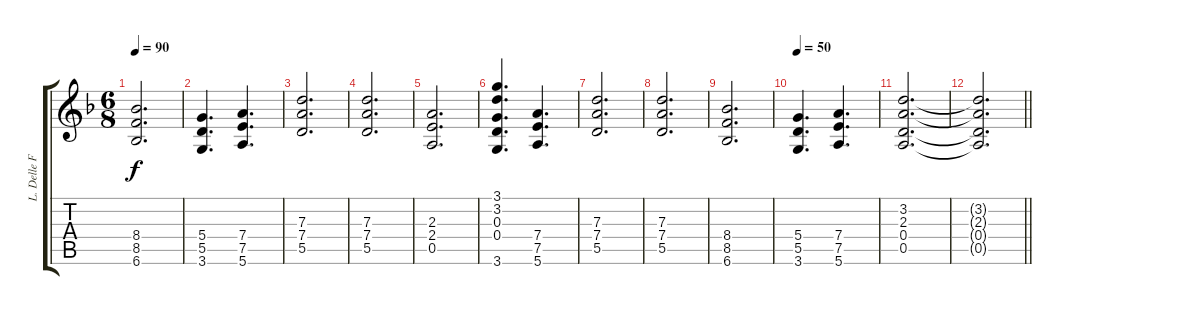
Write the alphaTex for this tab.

\track ("L. Delle Fave (Dist. Guitar R)" "L. Delle F") {instrument overdrivenguitar}
\staff {score tabs}
\tuning (E4 B3 G3 D3 A2 E2) {hide}
\ts (6 8)
\tempo 90
\clef g2
\ks dminor
(8.4 8.5 6.6).2{d dy f} |
(5.4 5.5 3.6).4{d} (7.4 7.5 5.6).4{d} |
(7.3 7.4 5.5).2{d volume 0} |
(7.3 7.4 5.5).2{d} |
(2.3 2.4 0.5).2{d} |
(3.1 3.2 0.3 0.4 3.6).4{d} (7.4 7.5 5.6).4{d} |
(7.3 7.4 5.5).2{d} |
(7.3 7.4 5.5).2{d} |
(8.4 8.5 6.6).2{d} |
\tempo 50
(5.4 5.5 3.6).4{d} (7.4 7.5 5.6).4{d} |
(3.2 2.3 0.4 0.5).2{d} |
\barLineRight lightlight
(3.2{t} 2.3{t} 0.4{t} 0.5{t}).2{d}
